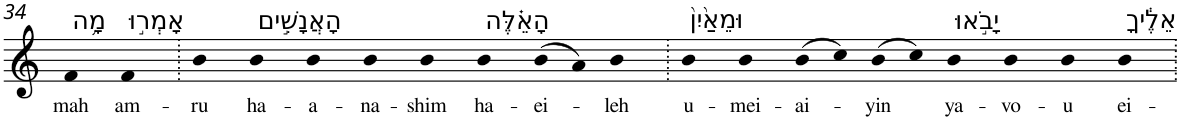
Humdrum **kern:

**kern	**text
*part1	*part1
*staff1	*staff1
*I"Piano	*
*I'Pno	*
!!LO:PB:g=z
*clefG2	*
*k[]	*
=34	=34
!LO:TX:a:t=מָ֥ה	!
!	!LO:LY:b
4f	mah
!LO:TX:a:t=אָמְר֣וּ	!
!	!LO:LY:b
4f	am-
=35.	=35.
!	!LO:LY:b
4b	-ru
!LO:TX:a:t=הָאֲנָשִׁ֣ים	!
!	!LO:LY:b
4b	ha-
!	!LO:LY:b
4b	-a-
!	!LO:LY:b
4b	-na-
!	!LO:LY:b
4b	-shim
!LO:TX:a:t=הָאֵ֗לֶּה	!
!	!LO:LY:b
4b	ha-
!	!LO:LY:b
(8b	-ei-
8a)	.
!	!LO:LY:b
4b	-leh
=36.	=36.
!LO:TX:a:t=וּמֵאַ֙יִן֙	!
!	!LO:LY:b
4b	u-
!	!LO:LY:b
4b	-mei-
!	!LO:LY:b
(8b	-ai-
8cc)	.
!	!LO:LY:b
(8b	-yin
8cc)	.
!LO:TX:a:t=יָבֹ֣אוּ	!
!	!LO:LY:b
4b	ya-
!	!LO:LY:b
4b	-vo-
!	!LO:LY:b
4b	-u
!LO:TX:a:t=אֵלֶ֔יךָ	!
!	!LO:LY:b
4b	ei-
=.	=.
*-	*-
